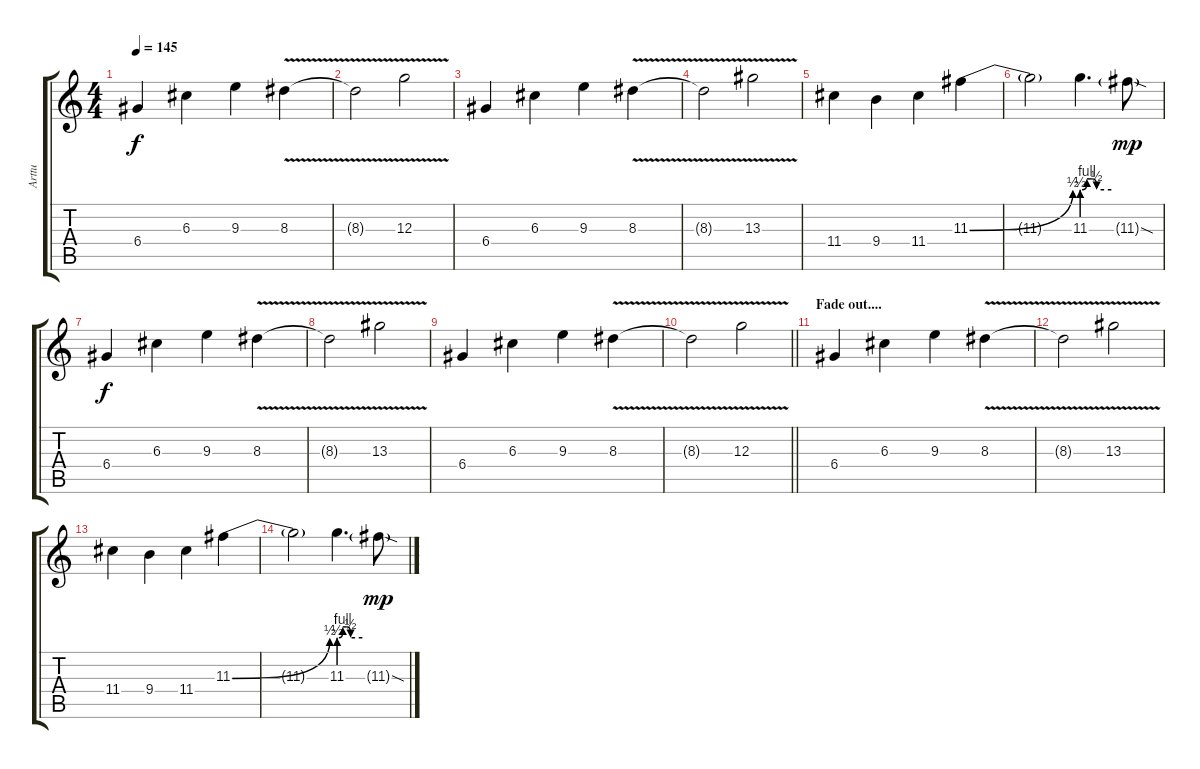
\track ("Arttu" "Arttu") {instrument distortionguitar}
\staff {score tabs}
\tuning (E4 B3 G3 D3 A2 E2) {hide}
\ts (4 4)
\tempo 145
\clef g2
\ks c
6.4.4{dy f} 6.3.4 9.3.4 8.3{v}.4 |
8.3{t}.2 12.3{v}.2 |
6.4.4 6.3.4 9.3.4 8.3{v}.4 |
8.3{t}.2 13.3{v}.2 |
11.4.4 9.4.4 11.4.4 11.3{be (bend 0 0 60 2)}.4 |
11.3{t}.2 11.3{be (custom 0 2 10 4 20 4 30 2 60 2)}.4{d} 11.3{sod g}.8{dy mp} |
6.4.4{dy f} 6.3.4 9.3.4 8.3{v}.4 |
8.3{t}.2 13.3{v}.2 |
6.4.4 6.3.4 9.3.4 8.3{v}.4 |
\barLineRight lightlight
8.3{t}.2 12.3{v}.2 |
\section ("" "Fade out....")
6.4.4 6.3.4 9.3.4 8.3{v}.4 |
8.3{t}.2 13.3{v}.2 |
11.4.4 9.4.4 11.4.4 11.3{be (bend 0 0 60 2)}.4 |
11.3{t}.2 11.3{be (custom 0 2 10 4 20 4 30 2 60 2)}.4{d} 11.3{sod g}.8{dy mp}
